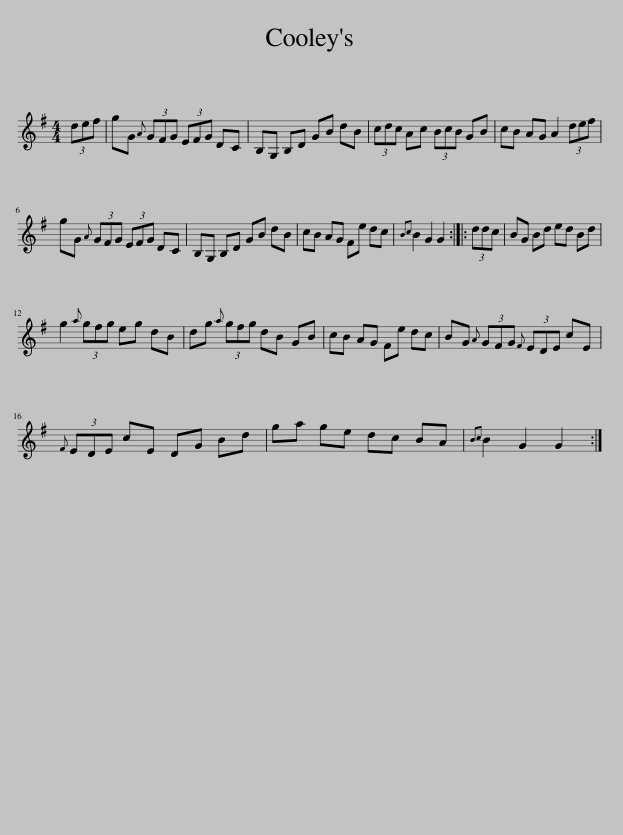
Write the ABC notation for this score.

X:1
L:1/8
M:4/4
I:linebreak $
K:G
V:1 treble
V:1
 (3def | gG{A} (3GFG (3EFG DC | B,G, B,D GB dB | (3cdc Ac (3BcB GB | cB AG A2 (3def |$ %5
 gG{A} (3GFG (3EFG DC | B,G, B,D GB dB | cB AG Fe dc |{Bc} B2 G2 G2 :: (3ddc | %10
 BG Bd ed Bd |$ g2{a} (3gfg eg dB | dg{a} (3gfg dB GB | cB AG Fe dc | BG{A} (3GFG{F} (3EDE cE |$ %15
{F} (3EDE cE DG Bd | ga ge dc BA |{Bc} B2 G2 G2 :| %18
